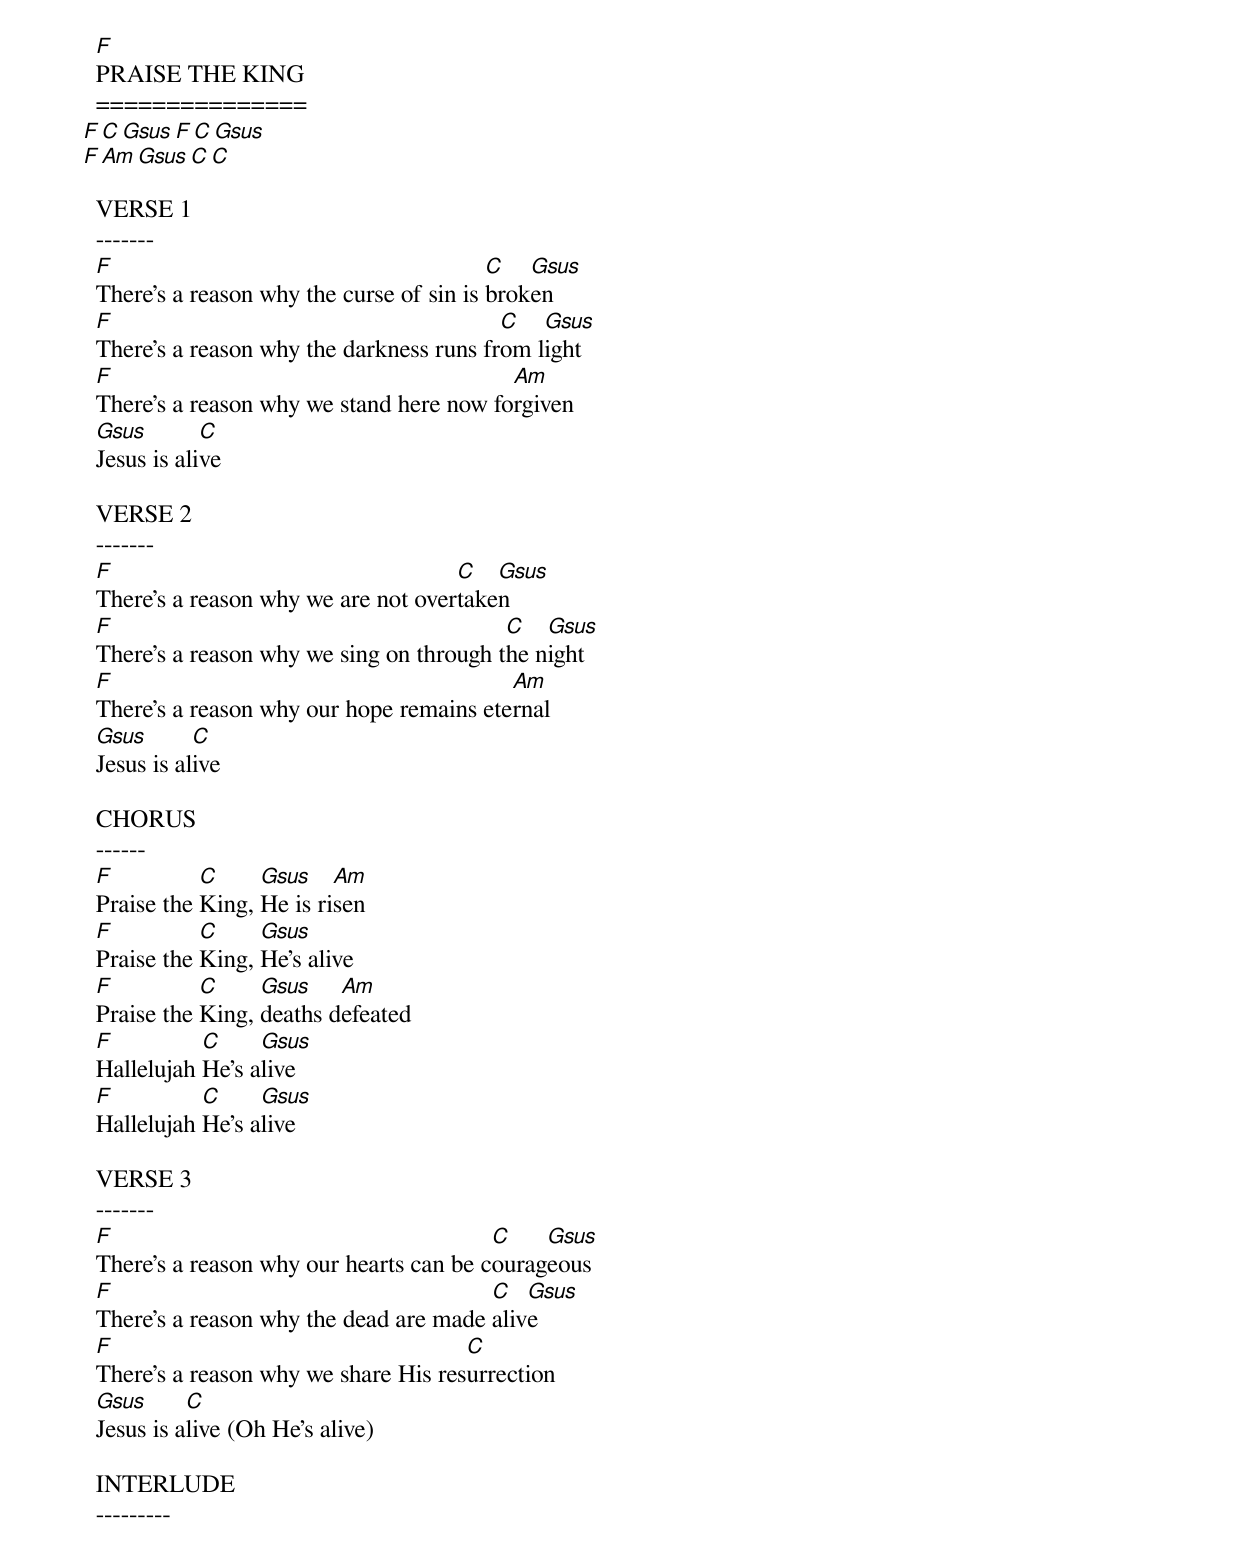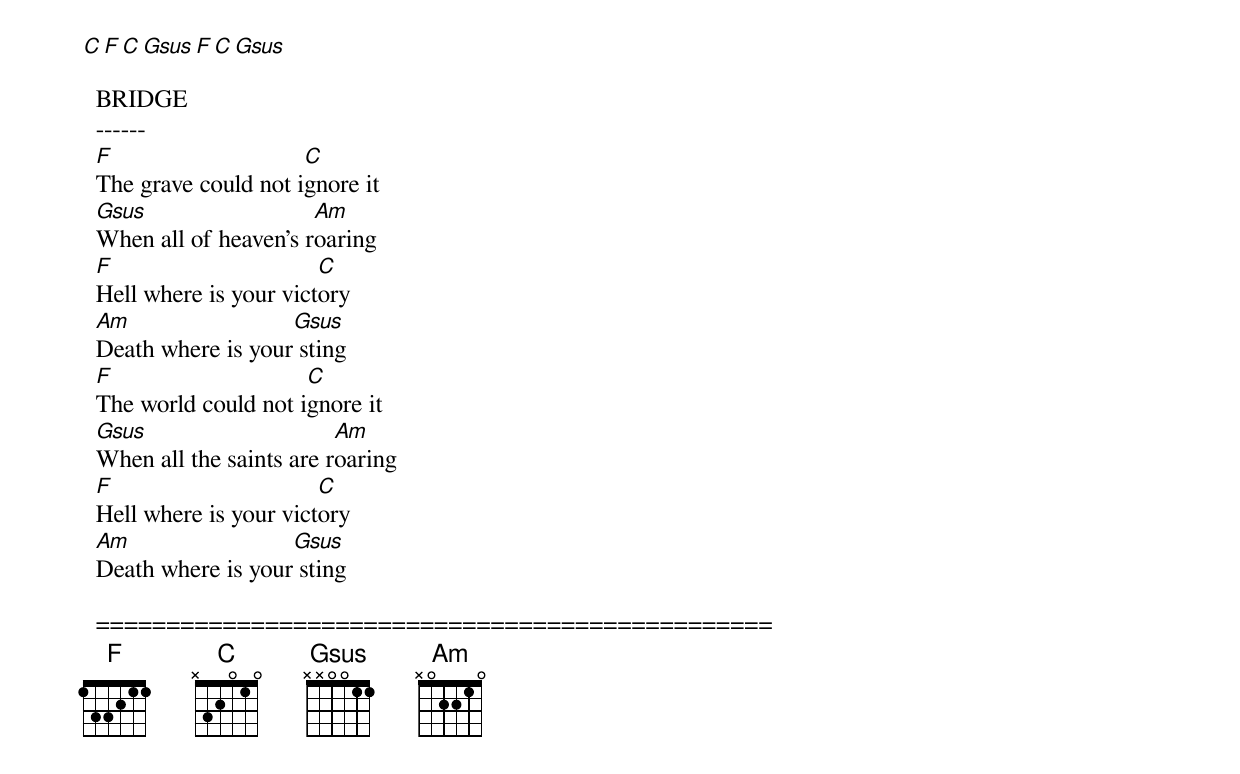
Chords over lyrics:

  F
  PRAISE THE KING
  ===============
  F   C    Gsus   F   C   Gsus
  F   Am   Gsus   C   C

  VERSE 1
  -------
  F                                        C   Gsus
  There’s a reason why the curse of sin is broken
  F                                        C   Gsus
  There’s a reason why the darkness runs from light
  F                                        Am
  There’s a reason why we stand here now forgiven
  Gsus        C
  Jesus is alive

  VERSE 2
  -------
  F                                   C   Gsus
  There’s a reason why we are not overtaken
  F                                        C   Gsus
  There’s a reason why we sing on through the night
  F                                        Am
  There’s a reason why our hope remains eternal
  Gsus       C
  Jesus is alive

  CHORUS
  ------
  F          C     Gsus    Am
  Praise the King, He is risen
  F          C     Gsus
  Praise the King, He’s alive
  F          C     Gsus    Am
  Praise the King, deaths defeated
  F          C     Gsus
  Hallelujah He’s alive
  F          C     Gsus
  Hallelujah He’s alive

  VERSE 3
  -------
  F                                       C    Gsus
  There’s a reason why our hearts can be courageous
  F                                      C   Gsus
  There’s a reason why the dead are made alive
  F                                    C
  There’s a reason why we share His resurrection
  Gsus      C
  Jesus is alive (Oh He’s alive)

  INTERLUDE
  ---------
  C   F   C   Gsus   F   C   Gsus

  BRIDGE
  ------
  F                    C
  The grave could not ignore it
  Gsus                  Am
  When all of heaven’s roaring
  F                      C
  Hell where is your victory
  Am                 Gsus
  Death where is your sting
  F                    C
  The world could not ignore it
  Gsus                     Am
  When all the saints are roaring
  F                      C
  Hell where is your victory
  Am                 Gsus
  Death where is your sting

  ================================================
